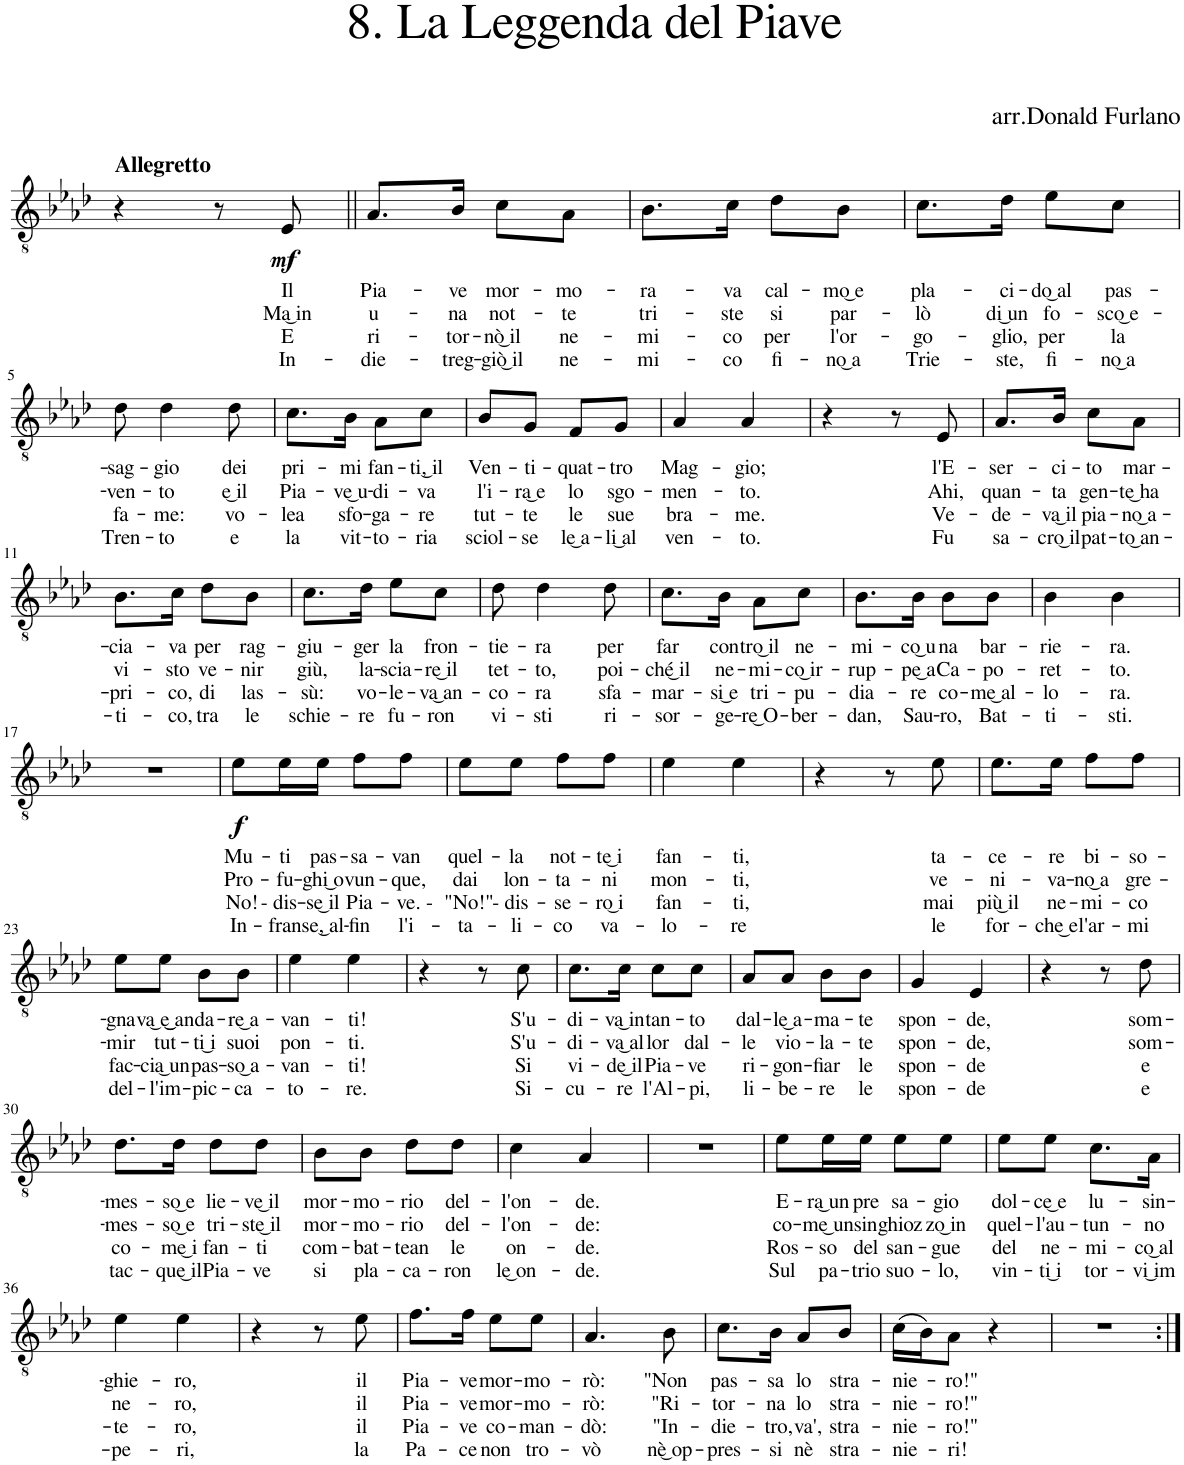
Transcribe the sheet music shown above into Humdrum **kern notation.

**kern	**text	**text	**text	**text	**dynam
*part1	*part1	*part1	*part1	*part1	*part1
*staff1	*staff1	*staff1	*staff1	*staff1	*staff1
*I"Tenor	*	*	*	*	*
*clefGv2	*	*	*	*	*
*k[b-e-a-d-]	*	*	*	*	*
=1	=1	=1	=1	=1	=1
!LO:TX:a:B:t=Allegretto	!	!	!	!	!
4r	.	.	.	.	.
8r	.	.	.	.	.
!	!LO:LY:b	!LO:LY:b	!LO:LY:b	!LO:LY:b	!LO:DY:b
8E-/	Il	Ma͜ in	E	In-	mf
=2||	=2||	=2||	=2||	=2||	=2||
!	!LO:LY:b	!LO:LY:b	!LO:LY:b	!LO:LY:b	!
8.A-/L	Pia-	u-	ri-	-die-	.
!	!LO:LY:b	!LO:LY:b	!LO:LY:b	!LO:LY:b	!
16B-/Jk	-ve	-na	-tor-	-treg-	.
!	!LO:LY:b	!LO:LY:b	!LO:LY:b	!LO:LY:b	!
8c\L	mor-	not-	-nò͜ il	-giò͜ il	.
!	!LO:LY:b	!LO:LY:b	!LO:LY:b	!LO:LY:b	!
8A-\J	-mo-	-te	ne-	ne-	.
=3	=3	=3	=3	=3	=3
!	!LO:LY:b	!LO:LY:b	!LO:LY:b	!LO:LY:b	!
8.B-\L	-ra-	tri-	-mi-	-mi-	.
!	!LO:LY:b	!LO:LY:b	!LO:LY:b	!LO:LY:b	!
16c\Jk	-va	-ste	-co	-co	.
!	!LO:LY:b	!LO:LY:b	!LO:LY:b	!LO:LY:b	!
8d-\L	cal-	si	per	fi-	.
!	!LO:LY:b	!LO:LY:b	!LO:LY:b	!LO:LY:b	!
8B-\J	-mo͜ e	par-	l'or-	-no͜ a	.
=4	=4	=4	=4	=4	=4
!	!LO:LY:b	!LO:LY:b	!LO:LY:b	!LO:LY:b	!
8.c\L	pla-	-lò	-go-	Trie-	.
!	!LO:LY:b	!LO:LY:b	!LO:LY:b	!LO:LY:b	!
16d-\Jk	-ci-	di͜ un	-glio,	-ste,	.
!	!LO:LY:b	!LO:LY:b	!LO:LY:b	!LO:LY:b	!
8e-\L	-do͜ al	fo-	per	fi-	.
!	!LO:LY:b	!LO:LY:b	!LO:LY:b	!LO:LY:b	!
8c\J	pas-	-sco͜ e-	la	-no͜ a	.
!!LO:LB:g=z
=5	=5	=5	=5	=5	=5
!	!LO:LY:b	!LO:LY:b	!LO:LY:b	!LO:LY:b	!
8d-\	-sag-	-ven-	fa-	Tren-	.
!	!LO:LY:b	!LO:LY:b	!LO:LY:b	!LO:LY:b	!
4d-\	-gio	-to	-me:	-to	.
!	!LO:LY:b	!LO:LY:b	!LO:LY:b	!LO:LY:b	!
8d-\	dei	e͜ il	vo-	e	.
=6	=6	=6	=6	=6	=6
!	!LO:LY:b	!LO:LY:b	!LO:LY:b	!LO:LY:b	!
8.c\L	pri-	Pia-	-lea	la	.
!	!LO:LY:b	!LO:LY:b	!LO:LY:b	!LO:LY:b	!
16B-\Jk	-mi	-ve͜ u-	sfo-	vit-	.
!	!LO:LY:b	!LO:LY:b	!LO:LY:b	!LO:LY:b	!
8A-\L	fan-	-di-	-ga-	-to-	.
!	!LO:LY:b	!LO:LY:b	!LO:LY:b	!LO:LY:b	!
8c\J	-ti,͜ il	-va	-re	-ria	.
=7	=7	=7	=7	=7	=7
!	!LO:LY:b	!LO:LY:b	!LO:LY:b	!LO:LY:b	!
8B-/L	Ven-	l'i-	tut-	sciol-	.
!	!LO:LY:b	!LO:LY:b	!LO:LY:b	!LO:LY:b	!
8G/J	-ti-	-ra͜ e	-te	-se	.
!	!LO:LY:b	!LO:LY:b	!LO:LY:b	!LO:LY:b	!
8F/L	-quat-	lo	le	le͜ a-	.
!	!LO:LY:b	!LO:LY:b	!LO:LY:b	!LO:LY:b	!
8G/J	-tro	sgo-	sue	-li͜ al	.
=8	=8	=8	=8	=8	=8
!	!LO:LY:b	!LO:LY:b	!LO:LY:b	!LO:LY:b	!
4A-/	Mag-	-men-	bra-	ven-	.
!	!LO:LY:b	!LO:LY:b	!LO:LY:b	!LO:LY:b	!
4A-/	-gio;	-to.	-me.	-to.	.
=9	=9	=9	=9	=9	=9
4r	.	.	.	.	.
8r	.	.	.	.	.
!	!LO:LY:b	!LO:LY:b	!LO:LY:b	!LO:LY:b	!
8E-/	l'E-	Ahi,	Ve-	Fu	.
=10	=10	=10	=10	=10	=10
!	!LO:LY:b	!LO:LY:b	!LO:LY:b	!LO:LY:b	!
8.A-/L	-ser-	quan-	-de-	sa-	.
!	!LO:LY:b	!LO:LY:b	!LO:LY:b	!LO:LY:b	!
16B-/Jk	-ci-	-ta	-va͜ il	-cro͜ il	.
!	!LO:LY:b	!LO:LY:b	!LO:LY:b	!LO:LY:b	!
8c\L	-to	gen-	pia-	pat-	.
!	!LO:LY:b	!LO:LY:b	!LO:LY:b	!LO:LY:b	!
8A-\J	mar-	-te͜ ha	-no͜ a-	-to͜ an-	.
!!LO:LB:g=z
=11	=11	=11	=11	=11	=11
!	!LO:LY:b	!LO:LY:b	!LO:LY:b	!LO:LY:b	!
8.B-\L	-cia-	vi-	-pri-	-ti-	.
!	!LO:LY:b	!LO:LY:b	!LO:LY:b	!LO:LY:b	!
16c\Jk	-va	-sto	-co,	-co,	.
!	!LO:LY:b	!LO:LY:b	!LO:LY:b	!LO:LY:b	!
8d-\L	per	ve-	di	tra	.
!	!LO:LY:b	!LO:LY:b	!LO:LY:b	!LO:LY:b	!
8B-\J	rag-	-nir	las-	le	.
=12	=12	=12	=12	=12	=12
!	!LO:LY:b	!LO:LY:b	!LO:LY:b	!LO:LY:b	!
8.c\L	-giu-	giù,	-sù:	schie-	.
!	!LO:LY:b	!LO:LY:b	!LO:LY:b	!LO:LY:b	!
16d-\Jk	-ger	la-	vo-	-re	.
!	!LO:LY:b	!LO:LY:b	!LO:LY:b	!LO:LY:b	!
8e-\L	la	-scia-	-le-	fu-	.
!	!LO:LY:b	!LO:LY:b	!LO:LY:b	!LO:LY:b	!
8c\J	fron-	-re͜ il	-va͜ an-	-ron	.
=13	=13	=13	=13	=13	=13
!	!LO:LY:b	!LO:LY:b	!LO:LY:b	!LO:LY:b	!
8d-\	-tie-	tet-	-co-	vi-	.
!	!LO:LY:b	!LO:LY:b	!LO:LY:b	!LO:LY:b	!
4d-\	-ra	-to,	-ra	-sti	.
!	!LO:LY:b	!LO:LY:b	!LO:LY:b	!LO:LY:b	!
8d-\	per	poi-	sfa-	ri-	.
=14	=14	=14	=14	=14	=14
!	!LO:LY:b	!LO:LY:b	!LO:LY:b	!LO:LY:b	!
8.c\L	far	-ché͜ il	-mar-	-sor-	.
!	!LO:LY:b	!LO:LY:b	!LO:LY:b	!LO:LY:b	!
16B-\Jk	con-	ne-	-si͜ e	-ge-	.
!	!LO:LY:b	!LO:LY:b	!LO:LY:b	!LO:LY:b	!
8A-\L	-tro͜ il	-mi-	tri-	-re͜ O-	.
!	!LO:LY:b	!LO:LY:b	!LO:LY:b	!LO:LY:b	!
8c\J	ne-	-co͜ ir-	-pu-	-ber-	.
=15	=15	=15	=15	=15	=15
!	!LO:LY:b	!LO:LY:b	!LO:LY:b	!LO:LY:b	!
8.B-\L	-mi-	-rup-	-dia-	-dan,	.
!	!LO:LY:b	!LO:LY:b	!LO:LY:b	!LO:LY:b	!
16B-\Jk	-co͜ u-	-pe͜ a	-re	Sau-	.
!	!LO:LY:b	!LO:LY:b	!LO:LY:b	!LO:LY:b	!
8B-\L	-na	Ca-	co-	-ro,	.
!	!LO:LY:b	!LO:LY:b	!LO:LY:b	!LO:LY:b	!
8B-\J	bar-	-po-	-me͜ al-	Bat-	.
=16	=16	=16	=16	=16	=16
!	!LO:LY:b	!LO:LY:b	!LO:LY:b	!LO:LY:b	!
4B-\	-rie-	-ret-	-lo-	-ti-	.
!	!LO:LY:b	!LO:LY:b	!LO:LY:b	!LO:LY:b	!
4B-\	-ra.	-to.	-ra.	-sti.	.
!!LO:LB:g=z
=17	=17	=17	=17	=17	=17
1r	.	.	.	.	.
=18	=18	=18	=18	=18	=18
!	!LO:LY:b	!LO:LY:b	!LO:LY:b	!LO:LY:b	!LO:DY:b
8e-\L	Mu-	Pro-	No!	In-	f
!	!LO:LY:b	!LO:LY:b	!LO:LY:b	!LO:LY:b	!
16e-\L	-ti	-fu-	- dis-	-fran-	.
!	!LO:LY:b	!LO:LY:b	!LO:LY:b	!LO:LY:b	!
16e-\JJ	pas-	-ghi͜ o-	-se͜ il	-se,͜ al-	.
!	!LO:LY:b	!LO:LY:b	!LO:LY:b	!LO:LY:b	!
8f\L	-sa-	-vun-	Pia-	-fin	.
!	!LO:LY:b	!LO:LY:b	!LO:LY:b	!LO:LY:b	!
8f\J	-van	-que,	-ve. -	l'i-	.
=19	=19	=19	=19	=19	=19
!	!LO:LY:b	!LO:LY:b	!LO:LY:b	!LO:LY:b	!
8e-\L	quel-	dai	"No!"	-ta-	.
!	!LO:LY:b	!LO:LY:b	!LO:LY:b	!LO:LY:b	!
8e-\J	-la	lon-	- dis-	-li-	.
!	!LO:LY:b	!LO:LY:b	!LO:LY:b	!LO:LY:b	!
8f\L	not-	-ta-	-se-	-co	.
!	!LO:LY:b	!LO:LY:b	!LO:LY:b	!LO:LY:b	!
8f\J	-te͜ i	-ni	-ro͜ i	va-	.
=20	=20	=20	=20	=20	=20
!	!LO:LY:b	!LO:LY:b	!LO:LY:b	!LO:LY:b	!
4e-\	fan-	mon-	fan-	-lo-	.
!	!LO:LY:b	!LO:LY:b	!LO:LY:b	!LO:LY:b	!
4e-\	-ti,	-ti,	-ti,	-re	.
=21	=21	=21	=21	=21	=21
4r	.	.	.	.	.
8r	.	.	.	.	.
!	!LO:LY:b	!LO:LY:b	!LO:LY:b	!LO:LY:b	!
8e-\	ta-	ve-	mai	le	.
=22	=22	=22	=22	=22	=22
!	!LO:LY:b	!LO:LY:b	!LO:LY:b	!LO:LY:b	!
8.e-\L	-ce-	-ni-	più͜ il	for-	.
!	!LO:LY:b	!LO:LY:b	!LO:LY:b	!LO:LY:b	!
16e-\Jk	-re	-va-	ne-	-che͜ e	.
!	!LO:LY:b	!LO:LY:b	!LO:LY:b	!LO:LY:b	!
8f\L	bi-	-no͜ a	-mi-	l'ar-	.
!	!LO:LY:b	!LO:LY:b	!LO:LY:b	!LO:LY:b	!
8f\J	-so-	gre-	-co	-mi	.
!!LO:LB:g=z
=23	=23	=23	=23	=23	=23
!	!LO:LY:b	!LO:LY:b	!LO:LY:b	!LO:LY:b	!
8e-\L	-gna-	-mir	fac-	del-	.
!	!LO:LY:b	!LO:LY:b	!LO:LY:b	!LO:LY:b	!
8e-\J	-va͜ e͜͜ an-	tut-	-cia͜ un	-l'im-	.
!	!LO:LY:b	!LO:LY:b	!LO:LY:b	!LO:LY:b	!
8B-\L	-da-	-ti͜ i	pas-	-pic-	.
!	!LO:LY:b	!LO:LY:b	!LO:LY:b	!LO:LY:b	!
8B-\J	-re͜ a-	suoi	-so͜ a-	-ca-	.
=24	=24	=24	=24	=24	=24
!	!LO:LY:b	!LO:LY:b	!LO:LY:b	!LO:LY:b	!
4e-\	-van-	pon-	-van-	-to-	.
!	!LO:LY:b	!LO:LY:b	!LO:LY:b	!LO:LY:b	!
4e-\	-ti!	-ti.	-ti!	-re.	.
=25	=25	=25	=25	=25	=25
4r	.	.	.	.	.
8r	.	.	.	.	.
!	!LO:LY:b	!LO:LY:b	!LO:LY:b	!LO:LY:b	!
8c\	S'u-	S'u-	Si	Si-	.
=26	=26	=26	=26	=26	=26
!	!LO:LY:b	!LO:LY:b	!LO:LY:b	!LO:LY:b	!
8.c\L	-di-	-di-	vi-	-cu-	.
!	!LO:LY:b	!LO:LY:b	!LO:LY:b	!LO:LY:b	!
16c\Jk	-va͜ in-	-va͜ al-	-de͜ il	-re	.
!	!LO:LY:b	!LO:LY:b	!LO:LY:b	!LO:LY:b	!
8c\L	-tan-	-lor	Pia-	l'Al-	.
!	!LO:LY:b	!LO:LY:b	!LO:LY:b	!LO:LY:b	!
8c\J	-to	dal-	-ve	-pi,	.
=27	=27	=27	=27	=27	=27
!	!LO:LY:b	!LO:LY:b	!LO:LY:b	!LO:LY:b	!
8A-/L	dal-	-le	ri-	li-	.
!	!LO:LY:b	!LO:LY:b	!LO:LY:b	!LO:LY:b	!
8A-/J	-le͜ a-	vio-	-gon-	-be-	.
!	!LO:LY:b	!LO:LY:b	!LO:LY:b	!LO:LY:b	!
8B-\L	-ma-	-la-	-fiar	-re	.
!	!LO:LY:b	!LO:LY:b	!LO:LY:b	!LO:LY:b	!
8B-\J	-te	-te	le	le	.
=28	=28	=28	=28	=28	=28
!	!LO:LY:b	!LO:LY:b	!LO:LY:b	!LO:LY:b	!
4G/	spon-	spon-	spon-	spon-	.
!	!LO:LY:b	!LO:LY:b	!LO:LY:b	!LO:LY:b	!
4E-/	-de,	-de,	-de	-de	.
=29	=29	=29	=29	=29	=29
4r	.	.	.	.	.
8r	.	.	.	.	.
!	!LO:LY:b	!LO:LY:b	!LO:LY:b	!LO:LY:b	!
8d-\	som-	som-	e	e	.
!!LO:LB:g=z
=30	=30	=30	=30	=30	=30
!	!LO:LY:b	!LO:LY:b	!LO:LY:b	!LO:LY:b	!
8.d-\L	-mes-	-mes-	co-	tac-	.
!	!LO:LY:b	!LO:LY:b	!LO:LY:b	!LO:LY:b	!
16d-\Jk	-so͜ e	-so͜ e	-me͜ i	-que͜ il	.
!	!LO:LY:b	!LO:LY:b	!LO:LY:b	!LO:LY:b	!
8d-\L	lie-	tri-	fan-	Pia-	.
!	!LO:LY:b	!LO:LY:b	!LO:LY:b	!LO:LY:b	!
8d-\J	-ve͜ il	-ste͜ il	-ti	-ve	.
=31	=31	=31	=31	=31	=31
!	!LO:LY:b	!LO:LY:b	!LO:LY:b	!LO:LY:b	!
8B-\L	mor-	mor-	com-	si	.
!	!LO:LY:b	!LO:LY:b	!LO:LY:b	!LO:LY:b	!
8B-\J	-mo-	-mo-	-bat-	pla-	.
!	!LO:LY:b	!LO:LY:b	!LO:LY:b	!LO:LY:b	!
8d-\L	-rio	-rio	-tean	-ca-	.
!	!LO:LY:b	!LO:LY:b	!LO:LY:b	!LO:LY:b	!
8d-\J	del-	del-	le	-ron	.
=32	=32	=32	=32	=32	=32
!	!LO:LY:b	!LO:LY:b	!LO:LY:b	!LO:LY:b	!
4c\	-l'on-	-l'on-	on-	le͜ on-	.
!	!LO:LY:b	!LO:LY:b	!LO:LY:b	!LO:LY:b	!
4A-/	-de.	-de:	-de.	-de.	.
=33	=33	=33	=33	=33	=33
1r	.	.	.	.	.
=34	=34	=34	=34	=34	=34
!	!LO:LY:b	!LO:LY:b	!LO:LY:b	!LO:LY:b	!
8e-\L	E-	co-	Ros-	Sul	.
!	!LO:LY:b	!LO:LY:b	!LO:LY:b	!LO:LY:b	!
16e-\L	-ra͜ un	-me͜ un	-so	pa-	.
!	!LO:LY:b	!LO:LY:b	!LO:LY:b	!LO:LY:b	!
16e-\JJ	pre	sin-	del	-trio	.
!	!LO:LY:b	!LO:LY:b	!LO:LY:b	!LO:LY:b	!
8e-\L	sa-	-ghioz-	san-	suo-	.
!	!LO:LY:b	!LO:LY:b	!LO:LY:b	!LO:LY:b	!
8e-\J	-gio	-zo͜ in	-gue	-lo,	.
=35	=35	=35	=35	=35	=35
!	!LO:LY:b	!LO:LY:b	!LO:LY:b	!LO:LY:b	!
8e-\L	dol-	quel-	del	vin-	.
!	!LO:LY:b	!LO:LY:b	!LO:LY:b	!LO:LY:b	!
8e-\J	-ce͜ e	-l'au-	ne-	-ti͜ i	.
!	!LO:LY:b	!LO:LY:b	!LO:LY:b	!LO:LY:b	!
8.c\L	lu-	-tun-	-mi-	tor-	.
!	!LO:LY:b	!LO:LY:b	!LO:LY:b	!LO:LY:b	!
16A-\Jk	-sin-	-no	-co͜ al-	-vi͜ im-	.
!!LO:LB:g=z
=36	=36	=36	=36	=36	=36
!	!LO:LY:b	!LO:LY:b	!LO:LY:b	!LO:LY:b	!
4e-\	-ghie-	ne-	-te-	-pe-	.
!	!LO:LY:b	!LO:LY:b	!LO:LY:b	!LO:LY:b	!
4e-\	-ro,	-ro,	-ro,	-ri,	.
=37	=37	=37	=37	=37	=37
4r	.	.	.	.	.
8r	.	.	.	.	.
!	!LO:LY:b	!LO:LY:b	!LO:LY:b	!LO:LY:b	!
8e-\	il	il	il	la	.
=38	=38	=38	=38	=38	=38
!	!LO:LY:b	!LO:LY:b	!LO:LY:b	!LO:LY:b	!
8.f\L	Pia-	Pia-	Pia-	Pa-	.
!	!LO:LY:b	!LO:LY:b	!LO:LY:b	!LO:LY:b	!
16f\Jk	-ve	-ve	-ve	-ce	.
!	!LO:LY:b	!LO:LY:b	!LO:LY:b	!LO:LY:b	!
8e-\L	mor-	mor-	co-	non	.
!	!LO:LY:b	!LO:LY:b	!LO:LY:b	!LO:LY:b	!
8e-\J	-mo-	-mo-	-man-	tro-	.
=39	=39	=39	=39	=39	=39
!	!LO:LY:b	!LO:LY:b	!LO:LY:b	!LO:LY:b	!
4.A-/	-rò:	-rò:	-dò:	-vò	.
!	!LO:LY:b	!LO:LY:b	!LO:LY:b	!LO:LY:b	!
8B-\	"Non	"Ri-	"In-	nè͜ op-	.
=40	=40	=40	=40	=40	=40
!	!LO:LY:b	!LO:LY:b	!LO:LY:b	!LO:LY:b	!
8.c\L	pas-	-tor-	-die-	-pres-	.
!	!LO:LY:b	!LO:LY:b	!LO:LY:b	!LO:LY:b	!
16B-\Jk	-sa	-na	-tro,	-si	.
!	!LO:LY:b	!LO:LY:b	!LO:LY:b	!LO:LY:b	!
8A-/L	lo	lo	va',	nè	.
!	!LO:LY:b	!LO:LY:b	!LO:LY:b	!LO:LY:b	!
8B-/J	stra-	stra-	stra-	stra-	.
=41	=41	=41	=41	=41	=41
!	!LO:LY:b	!LO:LY:b	!LO:LY:b	!LO:LY:b	!
(16c\LL	-nie-	-nie-	-nie-	-nie-	.
16B-\J)	.	.	.	.	.
!	!LO:LY:b	!LO:LY:b	!LO:LY:b	!LO:LY:b	!
8A-\J	-ro!"	-ro!"	-ro!"	-ri!	.
4r	.	.	.	.	.
=42	=42	=42	=42	=42	=42
1r	.	.	.	.	.
=:|!	=:|!	=:|!	=:|!	=:|!	=:|!
*-	*-	*-	*-	*-	*-
